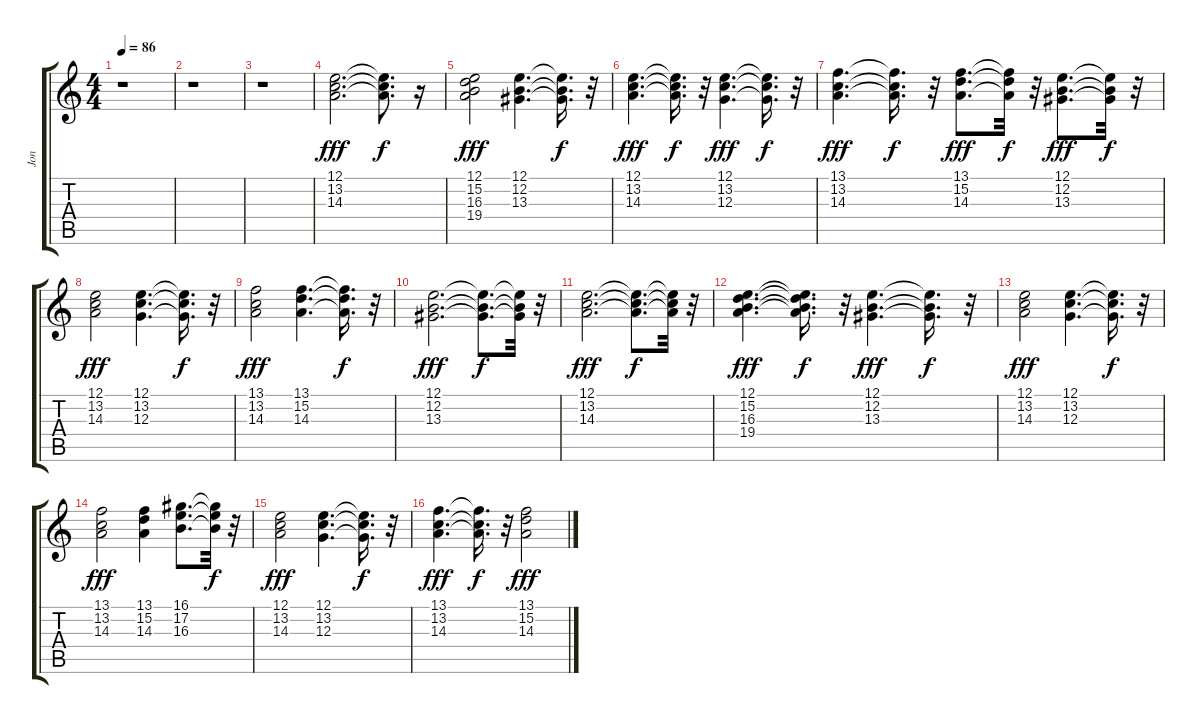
\track ("Jon" "Jon") {instrument stringensemble2}
\staff {score tabs}
\tuning (E4 B3 G3 D3 A2 E2) {hide}
\ts (4 4)
\tempo 86
\clef g2
\ks c
r.1{dy fff} |
r.1 |
r.1 |
(12.1 13.2 14.3).2{d volume 8 balance 8 instrument stringensemble2} (12.1{t} 13.2{t} 14.3{t}).8{d dy f} r.16 |
(12.1 15.2 16.3 19.4).2{dy fff} (12.1 12.2 13.3).4{d} (12.1{t} 12.2{t} 13.3{t}).16{d dy f} r.32 |
(12.1 13.2 14.3).4{d dy fff} (12.1{t} 13.2{t} 14.3{t}).16{d dy f} r.32 (12.1 13.2 12.3).4{d dy fff} (12.1{t} 13.2{t} 12.3{t}).16{d dy f} r.32 |
(13.1 13.2 14.3).4{d dy fff} (13.1{t} 13.2{t} 14.3{t}).16{d dy f} r.32 (13.1 15.2 14.3).8{d dy fff} (13.1{t} 15.2{t} 14.3{t}).32{dy f} r.32 (12.1 12.2 13.3).8{d dy fff} (12.1{t} 12.2{t} 13.3{t}).32{dy f} r.32 |
(12.1 13.2 14.3).2{dy fff} (12.1 13.2 12.3).4{d} (12.1{t} 13.2{t} 12.3{t}).16{d dy f} r.32 |
(13.1 13.2 14.3).2{dy fff} (13.1 15.2 14.3).4{d} (13.1{t} 15.2{t} 14.3{t}).16{d dy f} r.32 |
(12.1 12.2 13.3).2{d dy fff} (12.1{t} 12.2{t} 13.3{t}).8{d dy f} (12.1{t} 12.2{t} 13.3{t}).32 r.32 |
(12.1 13.2 14.3).2{d dy fff} (12.1{t} 13.2{t} 14.3{t}).8{d dy f} (12.1{t} 13.2{t} 14.3{t}).32 r.32 |
(12.1 15.2 16.3 19.4).4{d dy fff} (12.1{t} 15.2{t} 16.3{t} 19.4{t}).16{d dy f} r.32 (12.1 12.2 13.3).4{d dy fff} (12.1{t} 12.2{t} 13.3{t}).16{d dy f} r.32 |
(12.1 13.2 14.3).2{dy fff} (12.1 13.2 12.3).4{d} (12.1{t} 13.2{t} 12.3{t}).16{d dy f} r.32 |
(13.1 13.2 14.3).2{dy fff} (13.1 15.2 14.3).4 (16.1 17.2 16.3).8{d} (16.1{t} 17.2{t} 16.3{t}).32{dy f} r.32 |
(12.1 13.2 14.3).2{dy fff} (12.1 13.2 12.3).4{d} (12.1{t} 13.2{t} 12.3{t}).16{d dy f} r.32 |
(13.1 13.2 14.3).4{d dy fff} (13.1{t} 13.2{t} 14.3{t}).16{d dy f} r.32 (13.1 15.2 14.3).2{dy fff}
